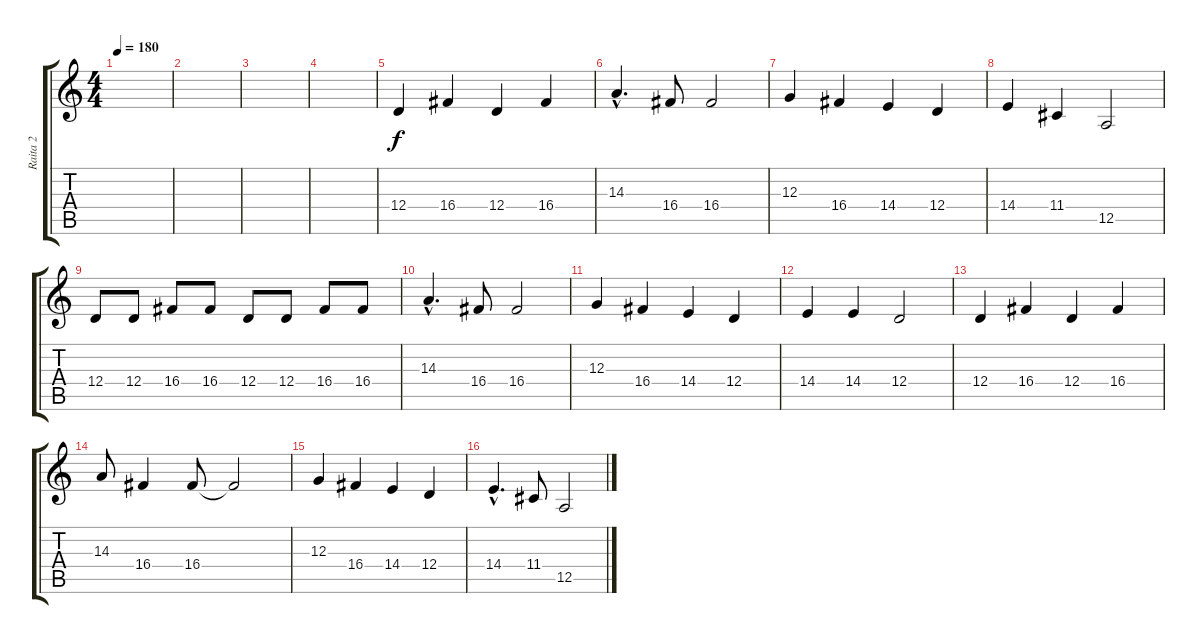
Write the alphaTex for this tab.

\track ("Raita 2" "Raita 2") {instrument trumpet}
\staff {score tabs}
\tuning (E4 B3 G3 D3 A2 E2) {hide}
\ts (4 4)
\tempo 180
\clef g2
\ks c
|
|
|
|
12.4.4 16.4.4 12.4.4 16.4.4 |
14.3{hac}.4{d} 16.4.8 16.4.2 |
12.3.4 16.4.4 14.4.4 12.4.4 |
14.4.4 11.4.4 12.5.2 |
12.4.8 12.4.8 16.4.8 16.4.8 12.4.8 12.4.8 16.4.8 16.4.8 |
14.3{hac}.4{d} 16.4.8 16.4.2 |
12.3.4 16.4.4 14.4.4 12.4.4 |
14.4.4 14.4.4 12.4.2 |
12.4.4 16.4.4 12.4.4 16.4.4 |
14.3.8 16.4.4 16.4.8 16.4{t}.2 |
12.3.4 16.4.4 14.4.4 12.4.4 |
14.4{hac}.4{d} 11.4.8 12.5.2
